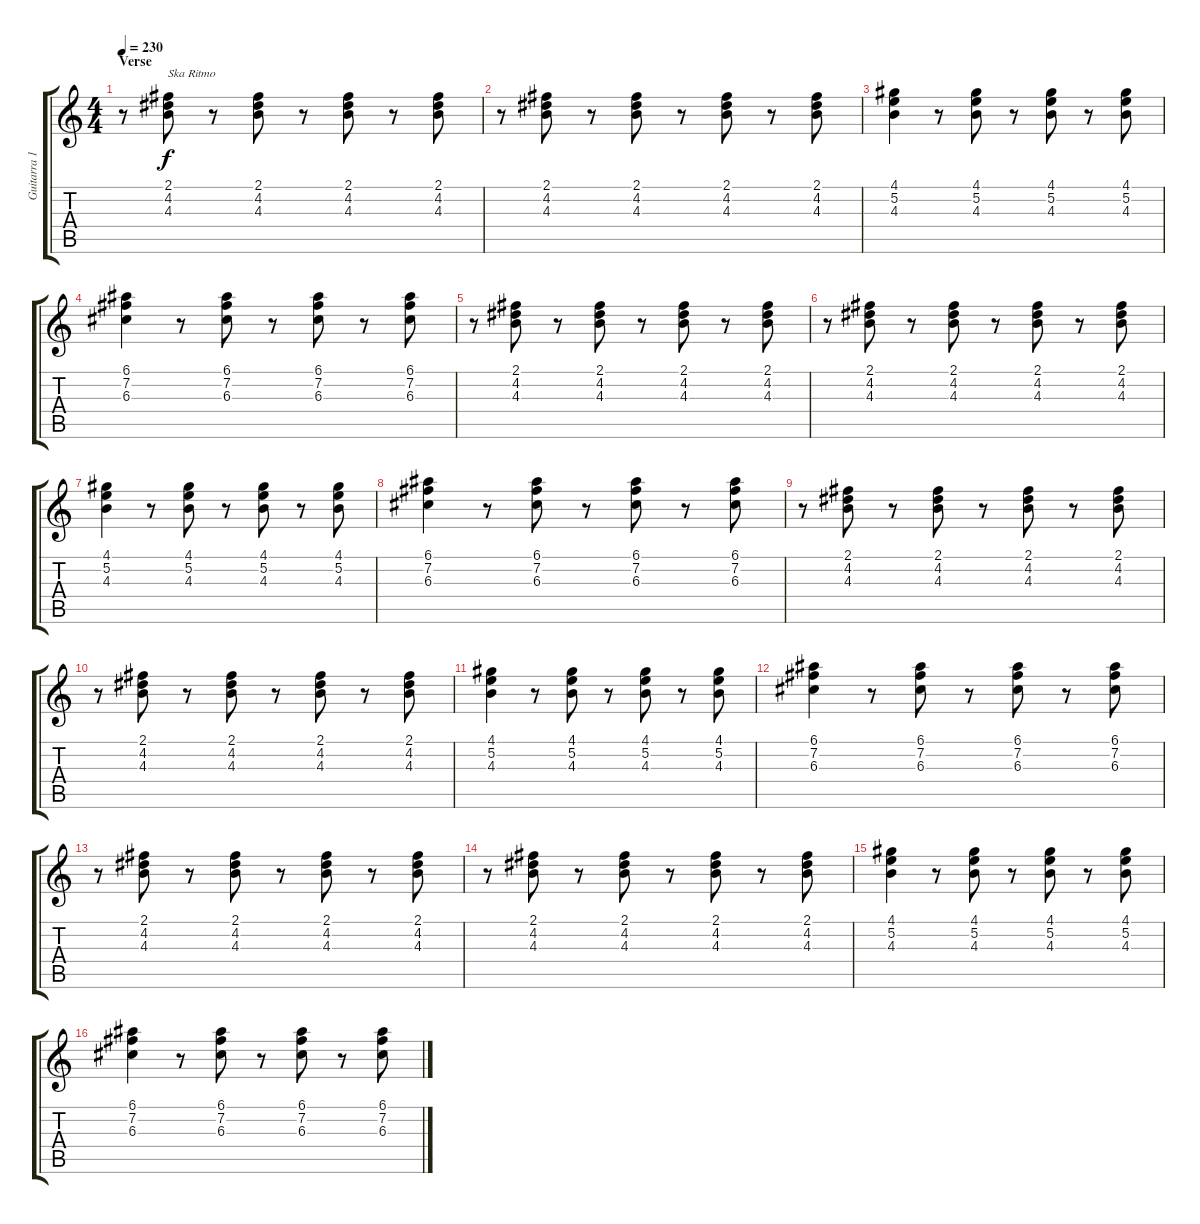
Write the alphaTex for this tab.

\track ("Guitarra 1 - Mathias" "Guitarra 1") {instrument distortionguitar}
\staff {score tabs}
\tuning (E4 B3 G3 D3 A2 E2) {hide}
\ts (4 4)
\section ("" "Verse")
\tempo 230
\clef g2
\ks c
r.8{dy f} (2.1 4.2 4.3).8{txt "Ska Ritmo"} r.8 (2.1 4.2 4.3).8 r.8 (2.1 4.2 4.3).8 r.8 (2.1 4.2 4.3).8 |
r.8 (2.1 4.2 4.3).8 r.8 (2.1 4.2 4.3).8 r.8 (2.1 4.2 4.3).8 r.8 (2.1 4.2 4.3).8 |
(4.1 5.2 4.3).4 r.8 (4.1 5.2 4.3).8 r.8 (4.1 5.2 4.3).8 r.8 (4.1 5.2 4.3).8 |
(6.1 7.2 6.3).4 r.8 (6.1 7.2 6.3).8 r.8 (6.1 7.2 6.3).8 r.8 (6.1 7.2 6.3).8 |
r.8 (2.1 4.2 4.3).8 r.8 (2.1 4.2 4.3).8 r.8 (2.1 4.2 4.3).8 r.8 (2.1 4.2 4.3).8 |
r.8 (2.1 4.2 4.3).8 r.8 (2.1 4.2 4.3).8 r.8 (2.1 4.2 4.3).8 r.8 (2.1 4.2 4.3).8 |
(4.1 5.2 4.3).4 r.8 (4.1 5.2 4.3).8 r.8 (4.1 5.2 4.3).8 r.8 (4.1 5.2 4.3).8 |
(6.1 7.2 6.3).4 r.8 (6.1 7.2 6.3).8 r.8 (6.1 7.2 6.3).8 r.8 (6.1 7.2 6.3).8 |
r.8 (2.1 4.2 4.3).8 r.8 (2.1 4.2 4.3).8 r.8 (2.1 4.2 4.3).8 r.8 (2.1 4.2 4.3).8 |
r.8 (2.1 4.2 4.3).8 r.8 (2.1 4.2 4.3).8 r.8 (2.1 4.2 4.3).8 r.8 (2.1 4.2 4.3).8 |
(4.1 5.2 4.3).4 r.8 (4.1 5.2 4.3).8 r.8 (4.1 5.2 4.3).8 r.8 (4.1 5.2 4.3).8 |
(6.1 7.2 6.3).4 r.8 (6.1 7.2 6.3).8 r.8 (6.1 7.2 6.3).8 r.8 (6.1 7.2 6.3).8 |
r.8 (2.1 4.2 4.3).8 r.8 (2.1 4.2 4.3).8 r.8 (2.1 4.2 4.3).8 r.8 (2.1 4.2 4.3).8 |
r.8 (2.1 4.2 4.3).8 r.8 (2.1 4.2 4.3).8 r.8 (2.1 4.2 4.3).8 r.8 (2.1 4.2 4.3).8 |
(4.1 5.2 4.3).4 r.8 (4.1 5.2 4.3).8 r.8 (4.1 5.2 4.3).8 r.8 (4.1 5.2 4.3).8 |
(6.1 7.2 6.3).4 r.8 (6.1 7.2 6.3).8 r.8 (6.1 7.2 6.3).8 r.8 (6.1 7.2 6.3).8
